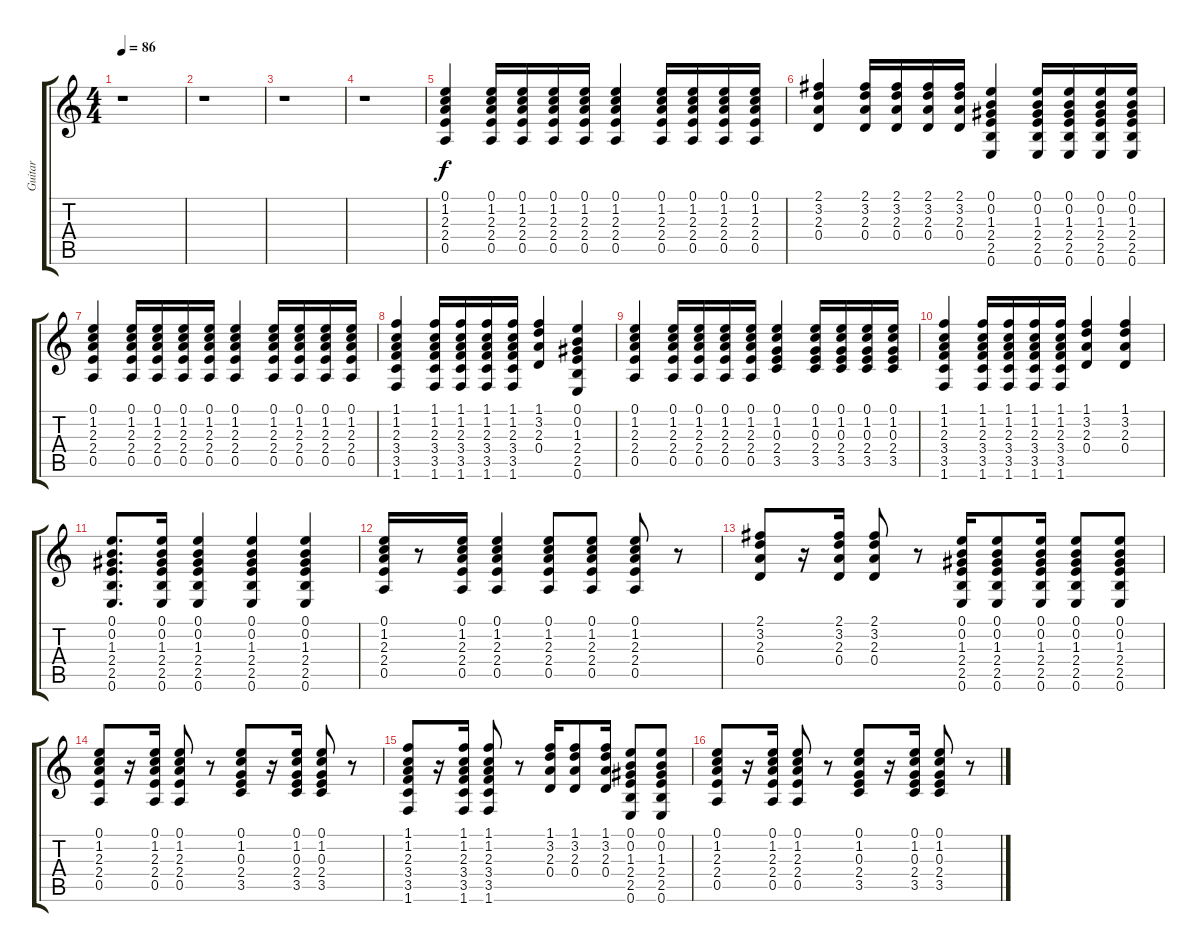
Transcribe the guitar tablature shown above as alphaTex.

\track ("Guitar" "Guitar") {instrument acousticguitarsteel}
\staff {score tabs}
\tuning (E4 B3 G3 D3 A2 E2) {hide}
\ts (4 4)
\tempo 86
\clef g2
\ks c
r.1{dy f instrument acousticguitarsteel} |
r.1 |
r.1 |
r.1 |
(0.1 1.2 2.3 2.4 0.5).4 (0.1 1.2 2.3 2.4 0.5).16 (0.1 1.2 2.3 2.4 0.5).16 (0.1 1.2 2.3 2.4 0.5).16 (0.1 1.2 2.3 2.4 0.5).16 (0.1 1.2 2.3 2.4 0.5).4 (0.1 1.2 2.3 2.4 0.5).16 (0.1 1.2 2.3 2.4 0.5).16 (0.1 1.2 2.3 2.4 0.5).16 (0.1 1.2 2.3 2.4 0.5).16 |
(2.1 3.2 2.3 0.4).4 (2.1 3.2 2.3 0.4).16 (2.1 3.2 2.3 0.4).16 (2.1 3.2 2.3 0.4).16 (2.1 3.2 2.3 0.4).16 (0.1 0.2 1.3 2.4 2.5 0.6).4 (0.1 0.2 1.3 2.4 2.5 0.6).16 (0.1 0.2 1.3 2.4 2.5 0.6).16 (0.1 0.2 1.3 2.4 2.5 0.6).16 (0.1 0.2 1.3 2.4 2.5 0.6).16 |
(0.1 1.2 2.3 2.4 0.5).4 (0.1 1.2 2.3 2.4 0.5).16 (0.1 1.2 2.3 2.4 0.5).16 (0.1 1.2 2.3 2.4 0.5).16 (0.1 1.2 2.3 2.4 0.5).16 (0.1 1.2 2.3 2.4 0.5).4 (0.1 1.2 2.3 2.4 0.5).16 (0.1 1.2 2.3 2.4 0.5).16 (0.1 1.2 2.3 2.4 0.5).16 (0.1 1.2 2.3 2.4 0.5).16 |
(1.1 1.2 2.3 3.4 3.5 1.6).4 (1.1 1.2 2.3 3.4 3.5 1.6).16 (1.1 1.2 2.3 3.4 3.5 1.6).16 (1.1 1.2 2.3 3.4 3.5 1.6).16 (1.1 1.2 2.3 3.4 3.5 1.6).16 (1.1 3.2 2.3 0.4).4 (0.1 0.2 1.3 2.4 2.5 0.6).4 |
(0.1 1.2 2.3 2.4 0.5).4 (0.1 1.2 2.3 2.4 0.5).16 (0.1 1.2 2.3 2.4 0.5).16 (0.1 1.2 2.3 2.4 0.5).16 (0.1 1.2 2.3 2.4 0.5).16 (0.1 1.2 0.3 2.4 3.5).4 (0.1 1.2 0.3 2.4 3.5).16 (0.1 1.2 0.3 2.4 3.5).16 (0.1 1.2 0.3 2.4 3.5).16 (0.1 1.2 0.3 2.4 3.5).16 |
(1.1 1.2 2.3 3.4 3.5 1.6).4 (1.1 1.2 2.3 3.4 3.5 1.6).16 (1.1 1.2 2.3 3.4 3.5 1.6).16 (1.1 1.2 2.3 3.4 3.5 1.6).16 (1.1 1.2 2.3 3.4 3.5 1.6).16 (1.1 3.2 2.3 0.4).4 (1.1 3.2 2.3 0.4).4 |
(0.1 0.2 1.3 2.4 2.5 0.6).8{d} (0.1 0.2 1.3 2.4 2.5 0.6).16 (0.1 0.2 1.3 2.4 2.5 0.6).4 (0.1 0.2 1.3 2.4 2.5 0.6).4 (0.1 0.2 1.3 2.4 2.5 0.6).4 |
(0.1 1.2 2.3 2.4 0.5).16 r.8 (0.1 1.2 2.3 2.4 0.5).16 (0.1 1.2 2.3 2.4 0.5).4 (0.1 1.2 2.3 2.4 0.5).8 (0.1 1.2 2.3 2.4 0.5).8 (0.1 1.2 2.3 2.4 0.5).8 r.8 |
(2.1 3.2 2.3 0.4).8 r.16 (2.1 3.2 2.3 0.4).16 (2.1 3.2 2.3 0.4).8 r.8 (0.1 0.2 1.3 2.4 2.5 0.6).16 (0.1 0.2 1.3 2.4 2.5 0.6).8 (0.1 0.2 1.3 2.4 2.5 0.6).16 (0.1 0.2 1.3 2.4 2.5 0.6).8 (0.1 0.2 1.3 2.4 2.5 0.6).8 |
(0.1 1.2 2.3 2.4 0.5).8 r.16 (0.1 1.2 2.3 2.4 0.5).16 (0.1 1.2 2.3 2.4 0.5).8 r.8 (0.1 1.2 0.3 2.4 3.5).8 r.16 (0.1 1.2 0.3 2.4 3.5).16 (0.1 1.2 0.3 2.4 3.5).8 r.8 |
(1.1 1.2 2.3 3.4 3.5 1.6).8 r.16 (1.1 1.2 2.3 3.4 3.5 1.6).16 (1.1 1.2 2.3 3.4 3.5 1.6).8 r.8 (1.1 3.2 2.3 0.4).16 (1.1 3.2 2.3 0.4).8 (1.1 3.2 2.3 0.4).16 (0.1 0.2 1.3 2.4 2.5 0.6).8 (0.1 0.2 1.3 2.4 2.5 0.6).8 |
(0.1 1.2 2.3 2.4 0.5).8 r.16 (0.1 1.2 2.3 2.4 0.5).16 (0.1 1.2 2.3 2.4 0.5).8 r.8 (0.1 1.2 0.3 2.4 3.5).8 r.16 (0.1 1.2 0.3 2.4 3.5).16 (0.1 1.2 0.3 2.4 3.5).8 r.8
